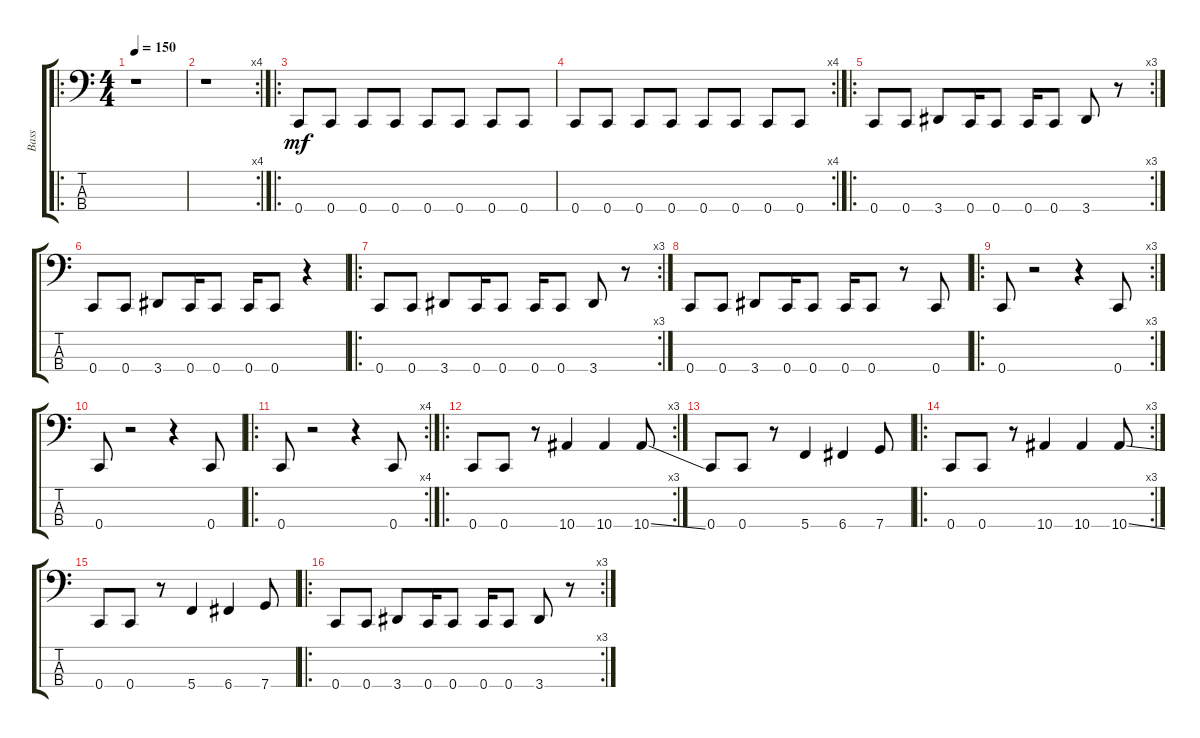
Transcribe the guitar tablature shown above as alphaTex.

\track ("Bass" "Bass") {instrument electricbasspick}
\staff {score tabs}
\tuning (Eb2 Bb1 F1 C1) {hide}
\ro
\ts (4 4)
\tempo 150
\clef f4
\ks c
r.1{dy mf instrument electricbasspick} |
\rc 4
r.1 |
\ro
0.4.8 0.4.8 0.4.8 0.4.8 0.4.8 0.4.8 0.4.8 0.4.8 |
\rc 4
0.4.8 0.4.8 0.4.8 0.4.8 0.4.8 0.4.8 0.4.8 0.4.8 |
\ro
\rc 3
0.4.8 0.4.8 3.4.8 0.4.16 0.4.8 0.4.16 0.4.8 3.4.8 r.8 |
0.4.8 0.4.8 3.4.8 0.4.16 0.4.8 0.4.16 0.4.8 r.4 |
\ro
\rc 3
0.4.8 0.4.8 3.4.8 0.4.16 0.4.8 0.4.16 0.4.8 3.4.8 r.8 |
0.4.8 0.4.8 3.4.8 0.4.16 0.4.8 0.4.16 0.4.8 r.8 0.4.8 |
\ro
\rc 3
0.4.8 r.2 r.4 0.4.8 |
0.4.8 r.2 r.4 0.4.8 |
\ro
\rc 4
0.4.8 r.2 r.4 0.4.8 |
\ro
\rc 3
0.4.8 0.4.8 r.8 10.4.4 10.4.4 10.4{ss}.8 |
0.4.8 0.4.8 r.8 5.4.4 6.4.4 7.4.8 |
\ro
\rc 3
0.4.8 0.4.8 r.8 10.4.4 10.4.4 10.4{ss}.8 |
0.4.8 0.4.8 r.8 5.4.4 6.4.4 7.4.8 |
\ro
\rc 3
0.4.8 0.4.8 3.4.8 0.4.16 0.4.8 0.4.16 0.4.8 3.4.8 r.8
